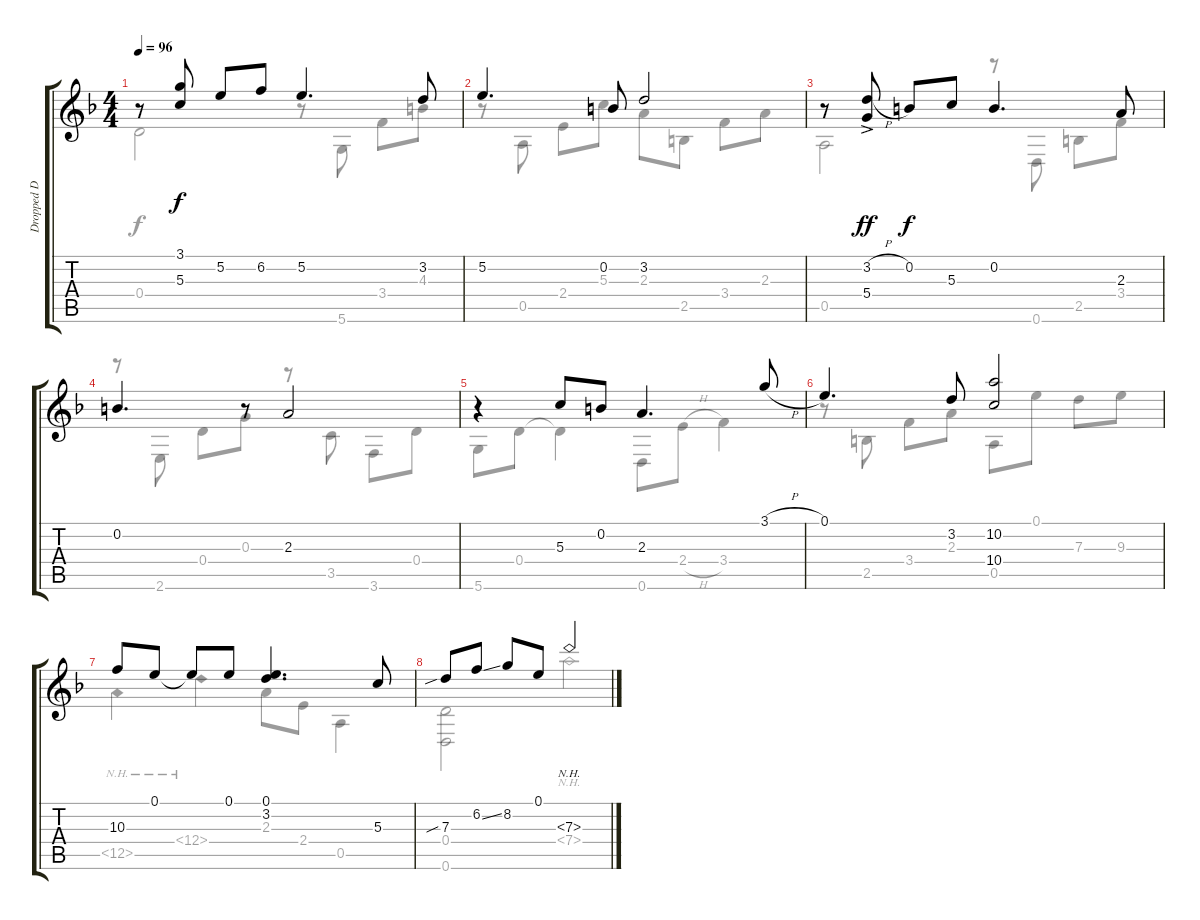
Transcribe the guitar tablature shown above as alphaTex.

\track ("Dropped D steel string" "Dropped D ") {instrument acousticguitarsteel}
\staff {score tabs}
\tuning (E4 B3 G3 D3 A2 D2) {hide}
\voice
\ts (4 4)
\tempo 96
\clef g2
\ks f
r.8{dy f} (3.1 5.3).8 5.2.8 6.2.8 5.2.4{d} 3.2.8 |
5.2.4{d} 0.2.8 3.2.2 |
r.8 (3.2{h ac} 5.4{ac}).8{dy ff} 0.2.8{dy f} 5.3.8 0.2.4{d} 2.3.8 |
0.2.4{d} r.8 2.3.2 |
r.4 5.3.8 0.2.8 2.3.4{d} 3.1{h}.8 |
0.1.4{d} 3.2.8 (10.2 10.4).2 |
10.3.8 0.1.8 0.1{t}.8 0.1.8 (0.1 3.2).4{d} 5.3.8 |
7.3{sib}.8 6.2{ss}.8 8.2.8 0.1.8 7.3{nh}.2
\voice
\clef g2
\ottava regular
\simile none
\ks f
0.4.2{dy f} r.8 5.6.8 3.4.8 4.3.8 |
r.8 0.5.8 2.4.8 5.3.8 2.3.8 2.5.8 3.4.8 2.3.8 |
0.5.2 r.8 0.6.8 2.5.8 3.4.8 |
r.8 2.6.8 0.4.8 0.3.8 r.8 3.5.8 3.6.8 0.4.8 |
5.6.8 0.4.8 0.4{t}.4 0.6.8 2.4{h}.8 3.4.4 |
r.8 2.5.8 3.4.8 2.3.8 0.5.8 0.1.8 7.3.8 9.3.8 |
12.5{nh}.4 12.4{nh}.4 2.3.8 2.4.8 0.5.4 |
(0.4 0.6).2 7.4{nh}.2
